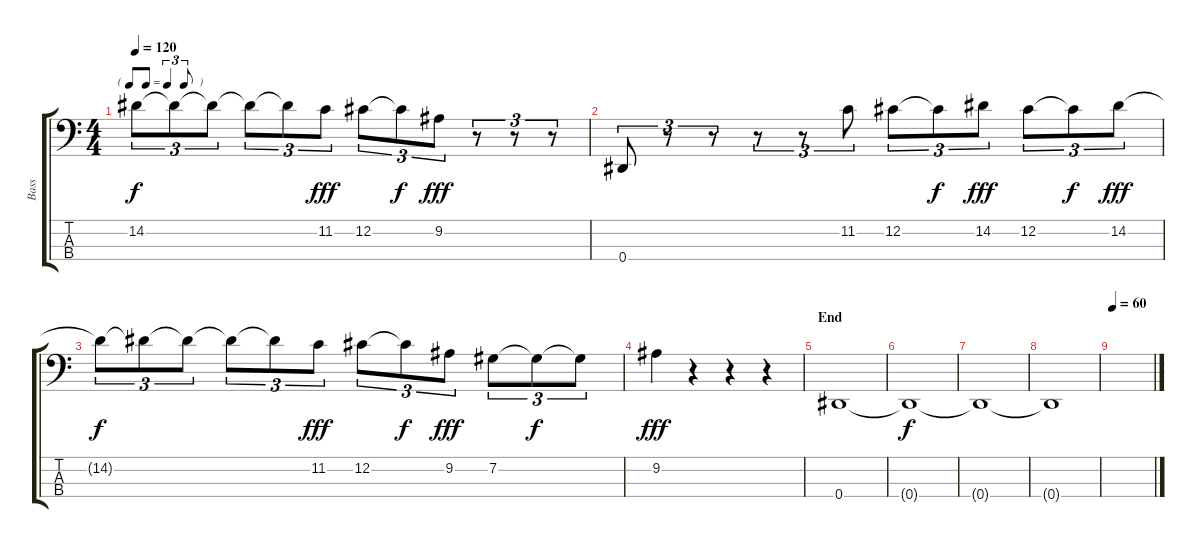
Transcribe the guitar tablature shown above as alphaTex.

\track ("Bass" "Bass") {instrument electricbasspick}
\staff {score tabs}
\tuning (Gb2 Db2 Ab1 Eb1) {hide}
\ts (4 4)
\tf triplet8th
\tempo 120
\clef f4
\ks c
14.2{t}.8{tu (3 2) dy f} 14.2{t}.8{tu (3 2)} 14.2{t}.8{tu (3 2)} 14.2{t}.8{tu (3 2)} 14.2{t}.8{tu (3 2)} 11.2.8{tu (3 2) dy fff} 12.2.8{tu (3 2)} 12.2{t}.8{tu (3 2) dy f} 9.2.8{tu (3 2) dy fff} r.8{tu (3 2)} r.8{tu (3 2)} r.8{tu (3 2)} |
0.4.8{tu (3 2)} r.8{tu (3 2)} r.8{tu (3 2)} r.8{tu (3 2)} r.8{tu (3 2)} 11.2.8{tu (3 2)} 12.2.8{tu (3 2)} 12.2{t}.8{tu (3 2) dy f} 14.2.8{tu (3 2) dy fff} 12.2.8{tu (3 2)} 12.2{t}.8{tu (3 2) dy f} 14.2.8{tu (3 2) dy fff} |
14.2{t}.8{tu (3 2) dy f} 14.2{t}.8{tu (3 2)} 14.2{t}.8{tu (3 2)} 14.2{t}.8{tu (3 2)} 14.2{t}.8{tu (3 2)} 11.2.8{tu (3 2) dy fff} 12.2.8{tu (3 2)} 12.2{t}.8{tu (3 2) dy f} 9.2.8{tu (3 2) dy fff} 7.2.8{tu (3 2)} 7.2{t}.8{tu (3 2) dy f} 7.2{t}.8{tu (3 2)} |
9.2.4{dy fff} r.4 r.4 r.4 |
\section ("" "End")
0.4.1 |
0.4{t}.1{dy f} |
0.4{t}.1 |
0.4{t}.1 |
\tempo 60
